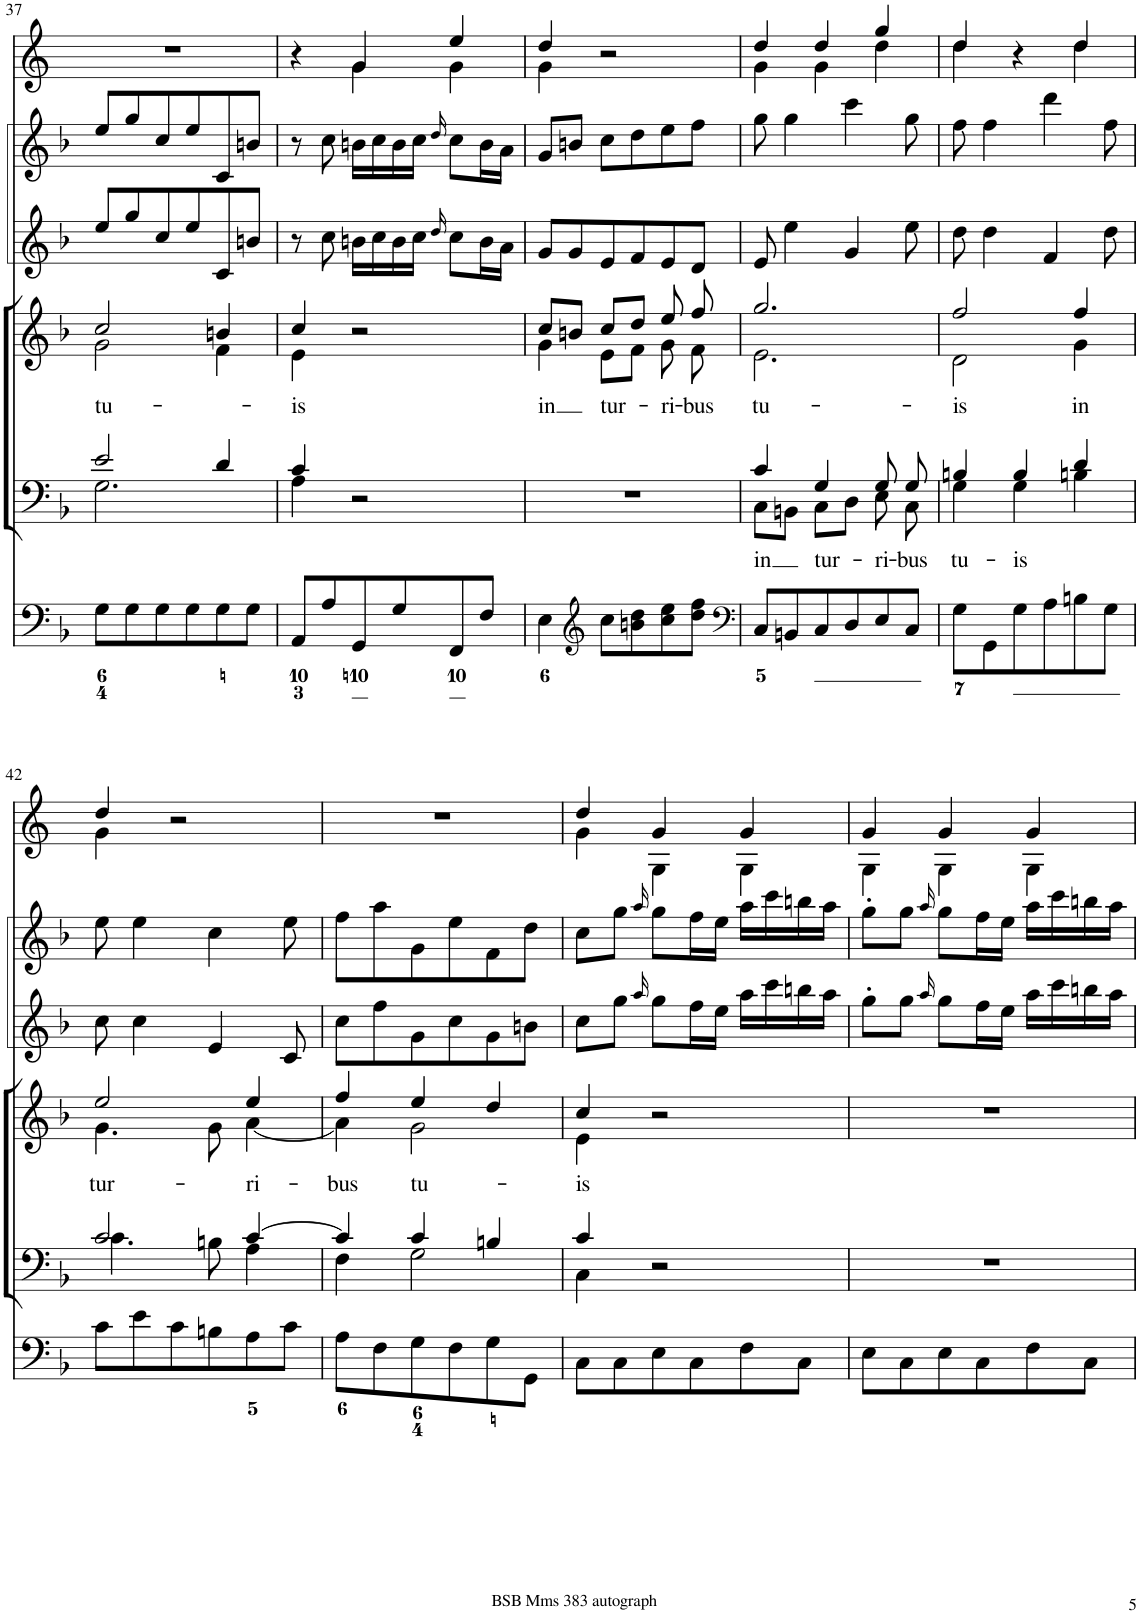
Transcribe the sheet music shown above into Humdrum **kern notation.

**kern	**kern	**text	**kern	**text	**kern	**kern	**kern
*part6	*part5	*part5	*part4	*part4	*part3	*part2	*part1
*staff6	*staff5	*staff5	*staff4	*staff4	*staff3	*staff2	*staff1
*I"Organ	*I"Voice	*	*I"Voice	*	*I"Violin	*I"Violini	*I"Corni in F
*	*	*	*	*	*I'Vln	*I'Vln	*
!!LO:PB:g=z
*clefF4	*clefF4	*	*clefG2	*	*clefG2	*clefG2	*clefG2
*	*	*	*	*	*	*	*Trd4c7
*k[b-]	*k[b-]	*	*k[b-]	*	*k[b-]	*k[b-]	*k[]
*M3/4	*M3/4	*	*M3/4	*	*M3/4	*M3/4	*M3/4
=37	=37	=37	=37	=37	=37	=37	=37
*	*^	*	*	*	*	*	*
!	!	!	!	!	!LO:LY:b	!	!	!
*	*	*	*	*^	*	*	*	*
8G\L	2e/	2.G\	.	2cc/	2g\	tu-	8ee/L	8ee/L	2.r
8G\	.	.	.	.	.	.	8gg/	8gg/	.
8G\	.	.	.	.	.	.	8cc/	8cc/	.
8G\	.	.	.	.	.	.	8ee/	8ee/	.
8G\	4d/	.	.	4bn/	4f\	.	8c/	8c/	.
8G\J	.	.	.	.	.	.	8bn/J	8bn/J	.
=38	=38	=38	=38	=38	=38	=38	=38	=38	=38
!	!	!	!	!	!	!LO:LY:b	!	!	!
*	*	*	*	*	*	*	*	*	*^
8AA/L	4c/	4A\	.	4cc/	4e\	-is	8r	8r	4r	4ryy
8A/	.	.	.	.	.	.	8cc\	8cc\	.	.
8GG/	2r	2ryy	.	2r	2ryy	.	16bn\LL	16bn\LL	4g/	4g\
.	.	.	.	.	.	.	16cc\	16cc\	.	.
8G/	.	.	.	.	.	.	16b\	16b\	.	.
.	.	.	.	.	.	.	16cc\JJ	16cc\JJ	.	.
.	.	.	.	.	.	.	16qdd/	16qdd/	.	.
8FF/	.	.	.	.	.	.	8cc\L	8cc\L	4ee/	4g\
8F/J	.	.	.	.	.	.	16b\L	16b\L	.	.
.	.	.	.	.	.	.	16a\JJ	16a\JJ	.	.
*	*v	*v	*	*	*	*	*	*	*	*
=39	=39	=39	=39	=39	=39	=39	=39	=39	=39
!	!	!	!	!	!LO:LY:b	!	!	!	!
4E\	2.r	.	8cc/L	4g\	in	8g/L	8g/L	4dd/	4g\
.	.	.	8bn/J	.	.	8g/	8bn/J	.	.
*clefG2	*	*	*	*	*	*	*	*	*
!	!	!	!	!	!LO:LY:b	!	!	!	!
8cc\L	.	.	8cc/L	8e\L	tur-	8e/	8cc\L	2r	2ryy
8bn\ 8dd\	.	.	8dd/J	8f\J	.	8f/	8dd\	.	.
!	!	!	!	!	!LO:LY:b	!	!	!	!
8cc\ 8ee\	.	.	8ee/	8g\	-ri-	8e/	8ee\	.	.
!	!	!	!	!	!LO:LY:b	!	!	!	!
8dd\ 8ff\J	.	.	8ff/	8f\	-bus	8d/J	8ff\J	.	.
=40	=40	=40	=40	=40	=40	=40	=40	=40	=40
*clefF4	*	*	*	*	*	*	*	*	*
*	*^	*	*	*	*	*	*	*	*
!	!	!	!LO:LY:b	!	!	!LO:LY:b	!	!	!	!
8C/L	4c/	8C\L	in	2.gg/	2.e\	tu-	8e/	8gg\	4dd/	4g\
8BBn/	.	8BBn\J	.	.	.	.	4ee\	4gg\	.	.
!	!	!	!LO:LY:b	!	!	!	!	!	!	!
8C/	4G/	8C\L	tur-	.	.	.	.	.	4dd/	4g\
8D/	.	8D\J	.	.	.	.	4g/	4ccc\	.	.
!	!	!	!LO:LY:b	!	!	!	!	!	!	!
8E/	8G/	8E\	-ri-	.	.	.	.	.	4gg/	4dd\
!	!	!	!LO:LY:b	!	!	!	!	!	!	!
8C/J	8G/	8C\	-bus	.	.	.	8ee\	8gg\	.	.
=41	=41	=41	=41	=41	=41	=41	=41	=41	=41	=41
!	!	!	!LO:LY:b	!	!	!LO:LY:b	!	!	!	!
8G\L	4Bn/	4G\	tu-	2ff/	2d\	-is	8dd\	8ff\	4dd/	4dd\
8GG\	.	.	.	.	.	.	4dd\	4ff\	.	.
!	!	!	!LO:LY:b	!	!	!	!	!	!	!
8G\	4B/	4G\	-is	.	.	.	.	.	4r	4ryy
8A\	.	.	.	.	.	.	4f/	4ddd\	.	.
!	!	!	!	!	!	!LO:LY:b	!	!	!	!
8Bn\	4d/	4Bn\	.	4ff/	4g\	in	.	.	4dd/	4dd\
8G\J	.	.	.	.	.	.	8dd\	8ff\	.	.
!!LO:LB:g=z	!!
=42	=42	=42	=42	=42	=42	=42	=42	=42	=42	=42
!	!	!	!	!	!	!LO:LY:b	!	!	!	!
8c\L	2c/	4.c\	.	2ee/	4.g\	tur-	8cc\	8ee\	4dd/	4g\
8e\	.	.	.	.	.	.	4cc\	4ee\	.	.
8c\	.	.	.	.	.	.	.	.	2r	2ryy
8Bn\	.	8Bn\	.	.	8g\	.	4e/	4cc\	.	.
!	!	!	!	!	!	!LO:LY:b	!	!	!	!
8A\	[4c/	4A\	.	4ee/	[4a\	-ri-	.	.	.	.
8c\J	.	.	.	.	.	.	8c/	8ee\	.	.
*	*	*	*	*	*	*	*	*	*v	*v
=43	=43	=43	=43	=43	=43	=43	=43	=43	=43
!	!	!	!	!	!	!LO:LY:b	!	!	!
8A\L	4c/]	4F\	.	4ff/	4a\]	-bus	8cc\L	8ff\L	2.r
8F\	.	.	.	.	.	.	8ff\	8aa\	.
!	!	!	!	!	!	!LO:LY:b	!	!	!
8G\	4c/	2G\	.	4ee/	2g\	tu-	8g\	8g\	.
8F\	.	.	.	.	.	.	8cc\	8ee\	.
8G\	4Bn/	.	.	4dd/	.	.	8g\	8f\	.
8GG\J	.	.	.	.	.	.	8bn\J	8dd\J	.
=44	=44	=44	=44	=44	=44	=44	=44	=44	=44
!	!	!	!	!	!	!LO:LY:b	!	!	!
*	*	*	*	*	*	*	*	*	*^
8C\L	4c/	4C\	.	4cc/	4e\	-is	8cc\L	8cc\L	4dd/	4g\
8C\	.	.	.	.	.	.	8gg\J	8gg\J	.	.
.	.	.	.	.	.	.	16qaa/	16qaa/	.	.
8E\	2r	2ryy	.	2r	2ryy	.	8gg\L	8gg\L	4g/	4G\
8C\	.	.	.	.	.	.	16ff\L	16ff\L	.	.
.	.	.	.	.	.	.	16ee\JJ	16ee\JJ	.	.
8F\	.	.	.	.	.	.	16aa\LL	16aa\LL	4g/	4G\
.	.	.	.	.	.	.	16ccc\	16ccc\	.	.
8C\J	.	.	.	.	.	.	16bbn\	16bbn\	.	.
.	.	.	.	.	.	.	16aa\JJ	16aa\JJ	.	.
*	*v	*v	*	*	*	*	*	*	*	*
*	*	*	*v	*v	*	*	*	*	*
=45	=45	=45	=45	=45	=45	=45	=45	=45
8E\L	2.r	.	2.r	.	8gg'\L	8gg'\L	4g/	4G\
8C\	.	.	.	.	8gg\J	8gg\J	.	.
.	.	.	.	.	16qaa/	16qaa/	.	.
8E\	.	.	.	.	8gg\L	8gg\L	4g/	4G\
8C\	.	.	.	.	16ff\L	16ff\L	.	.
.	.	.	.	.	16ee\JJ	16ee\JJ	.	.
8F\	.	.	.	.	16aa\LL	16aa\LL	4g/	4G\
.	.	.	.	.	16ccc\	16ccc\	.	.
8C\J	.	.	.	.	16bbn\	16bbn\	.	.
.	.	.	.	.	16aa\JJ	16aa\JJ	.	.
*	*	*	*	*	*	*	*v	*v
=	=	=	=	=	=	=	=
*-	*-	*-	*-	*-	*-	*-	*-
